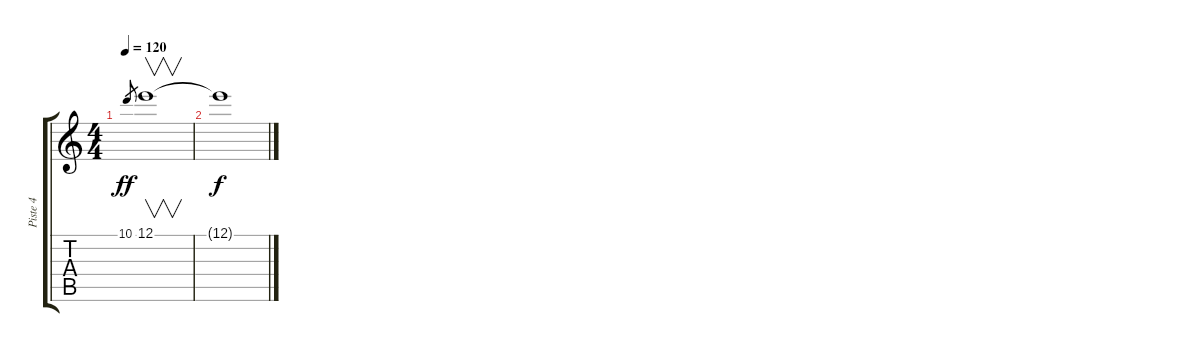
\track ("Piste 4" "Piste 4") {instrument overdrivenguitar}
\staff {score tabs}
\tuning (E4 B3 G3 D3 A2 E2) {hide}
\ts (4 4)
\tempo 120
\clef g2
\ks c
10.1.8{gr dy ff} 12.1.1{v} |
12.1{t}.1{dy f volume 0}
